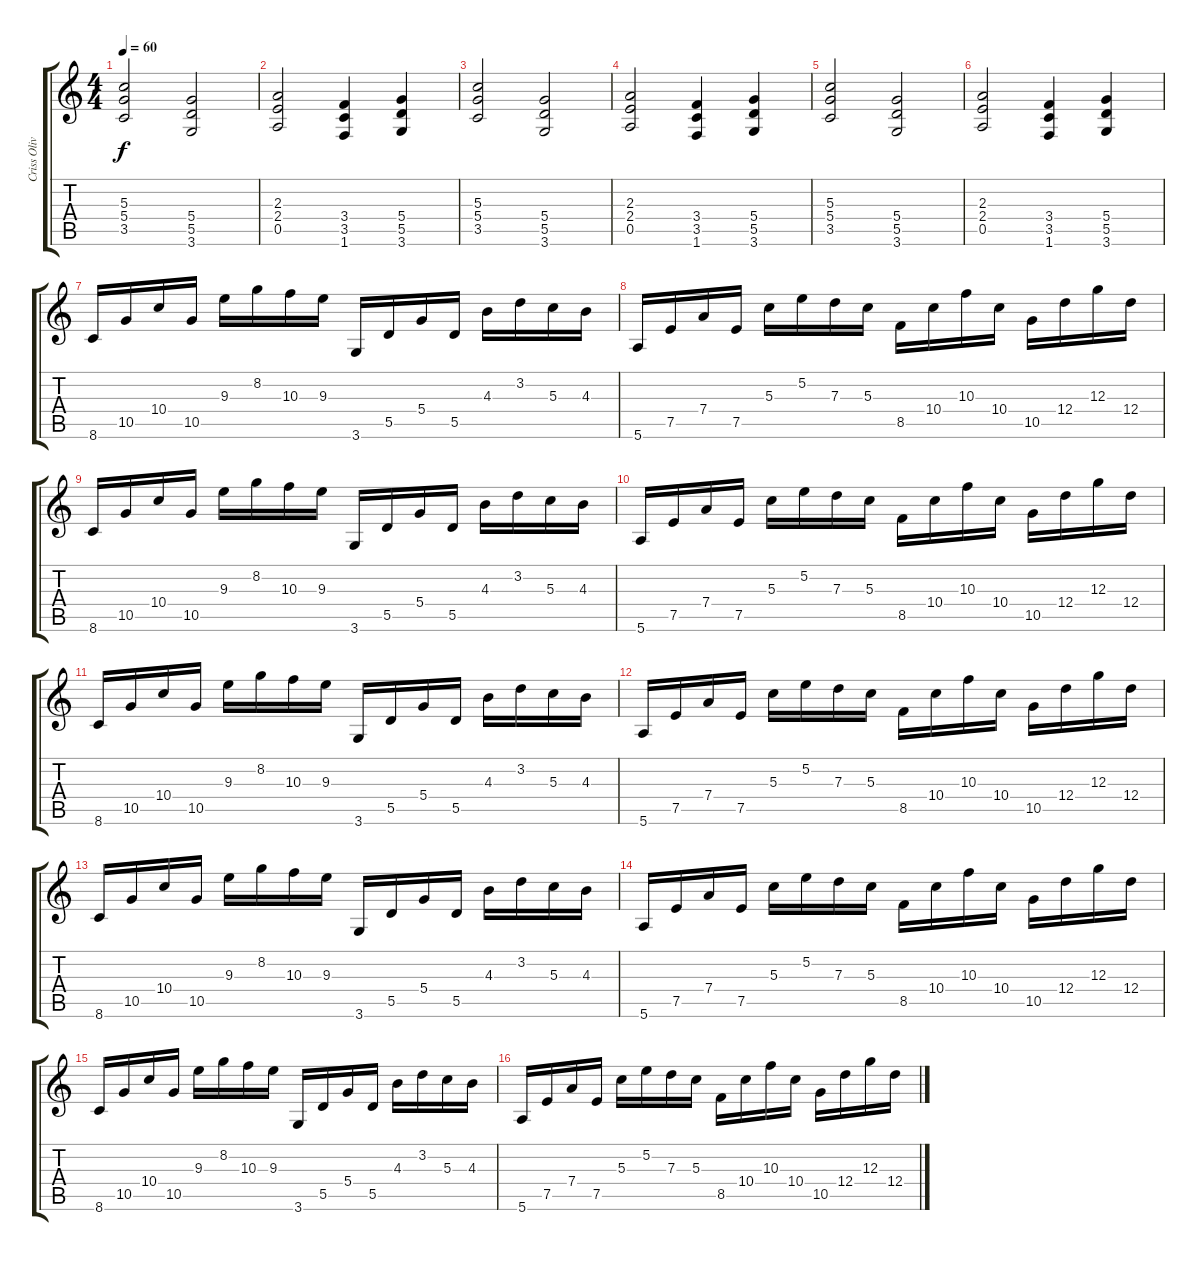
\track ("Criss Oliva" "Criss Oliv") {instrument overdrivenguitar}
\staff {score tabs}
\tuning (E4 B3 G3 D3 A2 E2) {hide}
\ts (4 4)
\tempo 60
\clef g2
\ks c
(5.3 5.4 3.5).2{dy f} (5.4 5.5 3.6).2 |
(2.3 2.4 0.5).2 (3.4 3.5 1.6).4 (5.4 5.5 3.6).4 |
(5.3 5.4 3.5).2 (5.4 5.5 3.6).2 |
(2.3 2.4 0.5).2 (3.4 3.5 1.6).4 (5.4 5.5 3.6).4 |
(5.3 5.4 3.5).2 (5.4 5.5 3.6).2 |
(2.3 2.4 0.5).2 (3.4 3.5 1.6).4 (5.4 5.5 3.6).4 |
8.6.16{volume 13} 10.5.16 10.4.16 10.5.16 9.3.16 8.2.16 10.3.16 9.3.16 3.6.16 5.5.16 5.4.16 5.5.16 4.3.16 3.2.16 5.3.16 4.3.16 |
5.6.16 7.5.16 7.4.16 7.5.16 5.3.16 5.2.16 7.3.16 5.3.16 8.5.16 10.4.16 10.3.16 10.4.16 10.5.16 12.4.16 12.3.16 12.4.16 |
8.6.16 10.5.16 10.4.16 10.5.16 9.3.16 8.2.16 10.3.16 9.3.16 3.6.16 5.5.16 5.4.16 5.5.16 4.3.16 3.2.16 5.3.16 4.3.16 |
5.6.16 7.5.16 7.4.16 7.5.16 5.3.16 5.2.16 7.3.16 5.3.16 8.5.16 10.4.16 10.3.16 10.4.16 10.5.16 12.4.16 12.3.16 12.4.16 |
8.6.16 10.5.16 10.4.16 10.5.16 9.3.16 8.2.16 10.3.16 9.3.16 3.6.16 5.5.16 5.4.16 5.5.16 4.3.16 3.2.16 5.3.16 4.3.16 |
5.6.16 7.5.16 7.4.16 7.5.16 5.3.16 5.2.16 7.3.16 5.3.16 8.5.16 10.4.16 10.3.16 10.4.16 10.5.16 12.4.16 12.3.16 12.4.16 |
8.6.16 10.5.16 10.4.16 10.5.16 9.3.16 8.2.16 10.3.16 9.3.16 3.6.16 5.5.16 5.4.16 5.5.16 4.3.16 3.2.16 5.3.16 4.3.16 |
5.6.16 7.5.16 7.4.16 7.5.16 5.3.16 5.2.16 7.3.16 5.3.16 8.5.16 10.4.16 10.3.16 10.4.16 10.5.16 12.4.16 12.3.16 12.4.16 |
8.6.16 10.5.16 10.4.16 10.5.16 9.3.16 8.2.16 10.3.16 9.3.16 3.6.16 5.5.16 5.4.16 5.5.16 4.3.16 3.2.16 5.3.16 4.3.16 |
5.6.16 7.5.16 7.4.16 7.5.16 5.3.16 5.2.16 7.3.16 5.3.16 8.5.16 10.4.16 10.3.16 10.4.16 10.5.16 12.4.16 12.3.16 12.4.16
